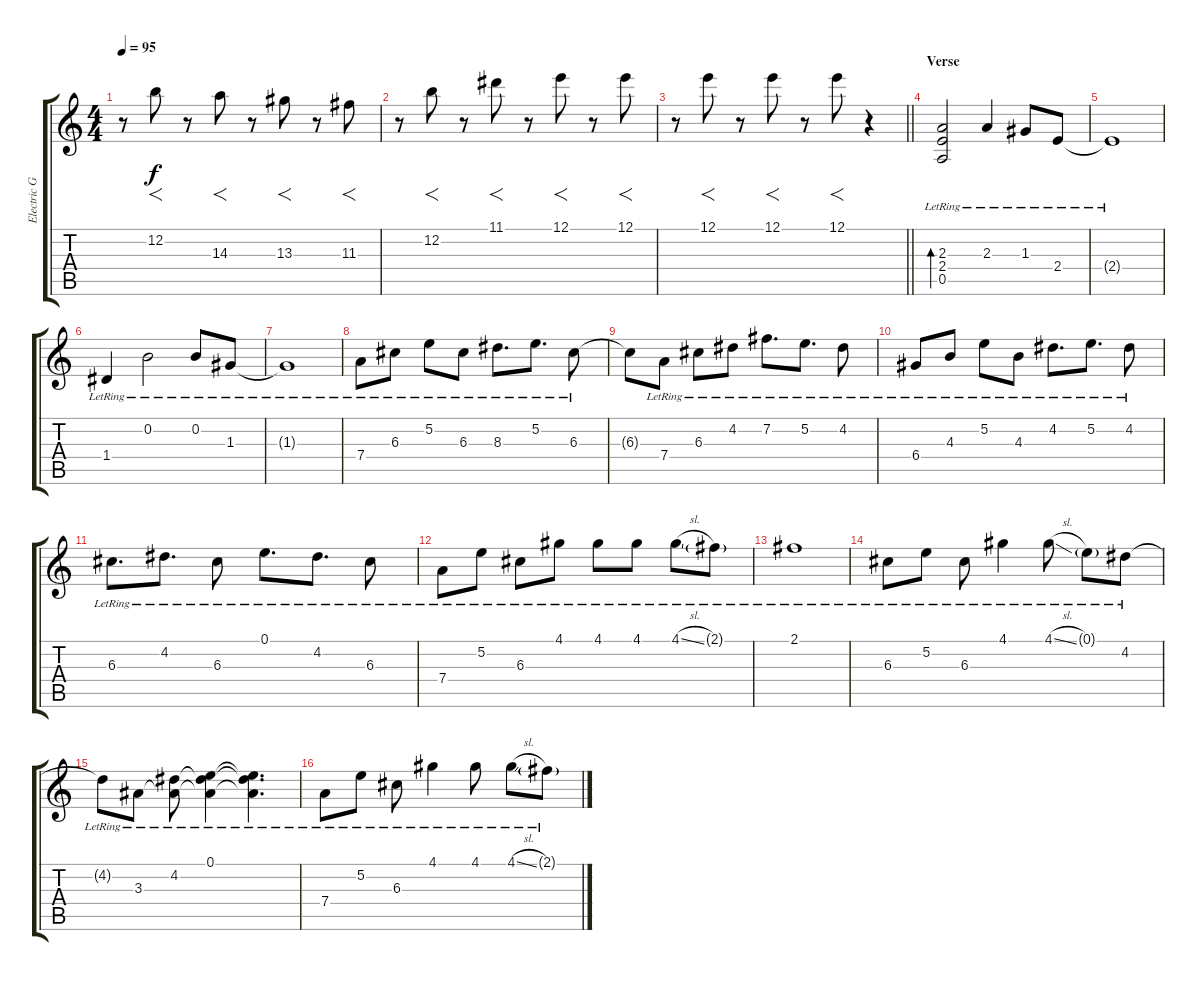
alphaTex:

\track ("Electric Guitar" "Electric G") {instrument overdrivenguitar}
\staff {score tabs}
\tuning (E4 B3 G3 D3 A2 E2) {hide}
\ts (4 4)
\tempo 95
\clef g2
\ks c
r.8{dy f balance 12} 12.2.8{f} r.8 14.3.8{f} r.8 13.3.8{f} r.8 11.3.8{f} |
r.8{balance 4} 12.2.8{f} r.8 11.1.8{f} r.8 12.1.8{f} r.8 12.1.8{f balance 12} |
\barLineRight lightlight
r.8 12.1.8{f} r.8 12.1.8{f} r.8 12.1.8{f} r.4{balance 4} |
\section ("" "Verse")
(2.3{lr} 2.4{lr} 0.5{lr}).2{bd 120 balance 8} 2.3{lr}.4 1.3{lr}.8 2.4{lr}.8 |
2.4{lr t}.1 |
1.4{lr}.4 0.2{lr}.2 0.2{lr}.8 1.3{lr}.8 |
1.3{lr t}.1 |
7.4{lr}.8 6.3{lr}.8 5.2{lr}.8 6.3{lr}.8 8.3{lr}.8{d} 5.2{lr}.8{d} 6.3{lr}.8 |
6.3{t}.8 7.4{lr}.8 6.3{lr}.8 4.2{lr}.8 7.2{lr}.8{d} 5.2{lr}.8{d} 4.2{lr}.8 |
6.4{lr}.8 4.3{lr}.8 5.2{lr}.8 4.3{lr}.8 4.2{lr}.8{d} 5.2{lr}.8{d} 4.2{lr}.8 |
6.3{lr}.8{d} 4.2{lr}.8{d} 6.3{lr}.8 0.1{lr}.8{d} 4.2{lr}.8{d} 6.3{lr}.8 |
7.4{lr}.8 5.2{lr}.8 6.3{lr}.8 4.1{lr}.8 4.1{lr}.8 4.1{lr}.8 4.1{sl lr}.8 2.1{g lr}.8 |
2.1{lr}.1 |
6.3{lr}.8 5.2{lr}.8 6.3{lr}.8 4.1{lr}.4 4.1{sl lr}.8 0.1{g lr}.8 4.2{lr}.8 |
4.2{lr t}.8 3.3{lr}.8 (4.2{lr} 3.3{lr t}).8 (0.1{lr} 4.2{lr t} 3.3{lr t}).4 (0.1{t} 4.2{lr t} 3.3{lr t}).4{d} |
7.4{lr}.8 5.2{lr}.8 6.3{lr}.8 4.1{lr}.4 4.1{lr}.8 4.1{sl lr}.8 2.1{g lr}.8
